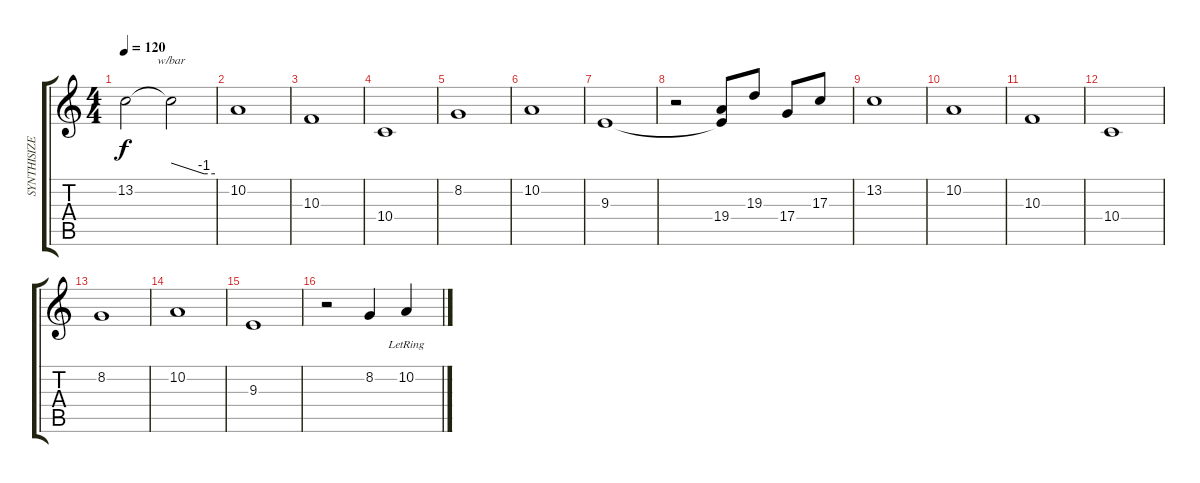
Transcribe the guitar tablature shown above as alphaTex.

\track ("SYNTHISIZER 1" "SYNTHISIZE") {instrument synthstrings1}
\staff {score tabs}
\tuning (E4 B3 G3 D3 A2 E2) {hide}
\ts (4 4)
\tempo 120
\clef g2
\ks c
13.2.2{dy f} 13.2{t}.2{tbe (custom default 0 0 45 -4 60 -4)} |
10.2.1 |
10.3.1 |
10.4.1 |
8.2.1 |
10.2.1 |
9.3.1 |
r.2 (9.3{t} 19.4).8 19.3.8 17.4.8 17.3.8 |
13.2.1 |
10.2.1 |
10.3.1 |
10.4.1 |
8.2.1 |
10.2.1 |
9.3.1 |
r.2 8.2.4 10.2{lr}.4
